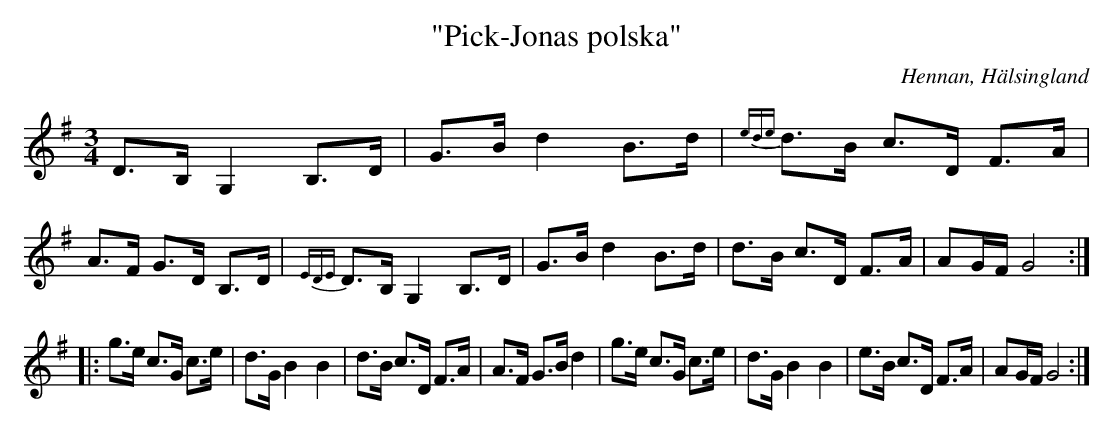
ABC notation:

X:1
T: "Pick-Jonas polska"
O: Hennan, Hälsingland
M: 3/4
L: 1/8
K: G
D>B, G,2 B,>D | G>B d2 B>d | {ede}d>B c>D F>A| A>F G>D B,>D|{EDE}D>B, G,2 B,>D|G>B d2 B>d | d>B c>D F>A| AG/F/ G4 :||:
g>e c>G c>e | d>G B2 B2 | d>B c>D F>A|A>F G>B d2|g>e c>G c>e | d>G B2 B2 | e>B c>D F>A|AG/F/ G4:|]
